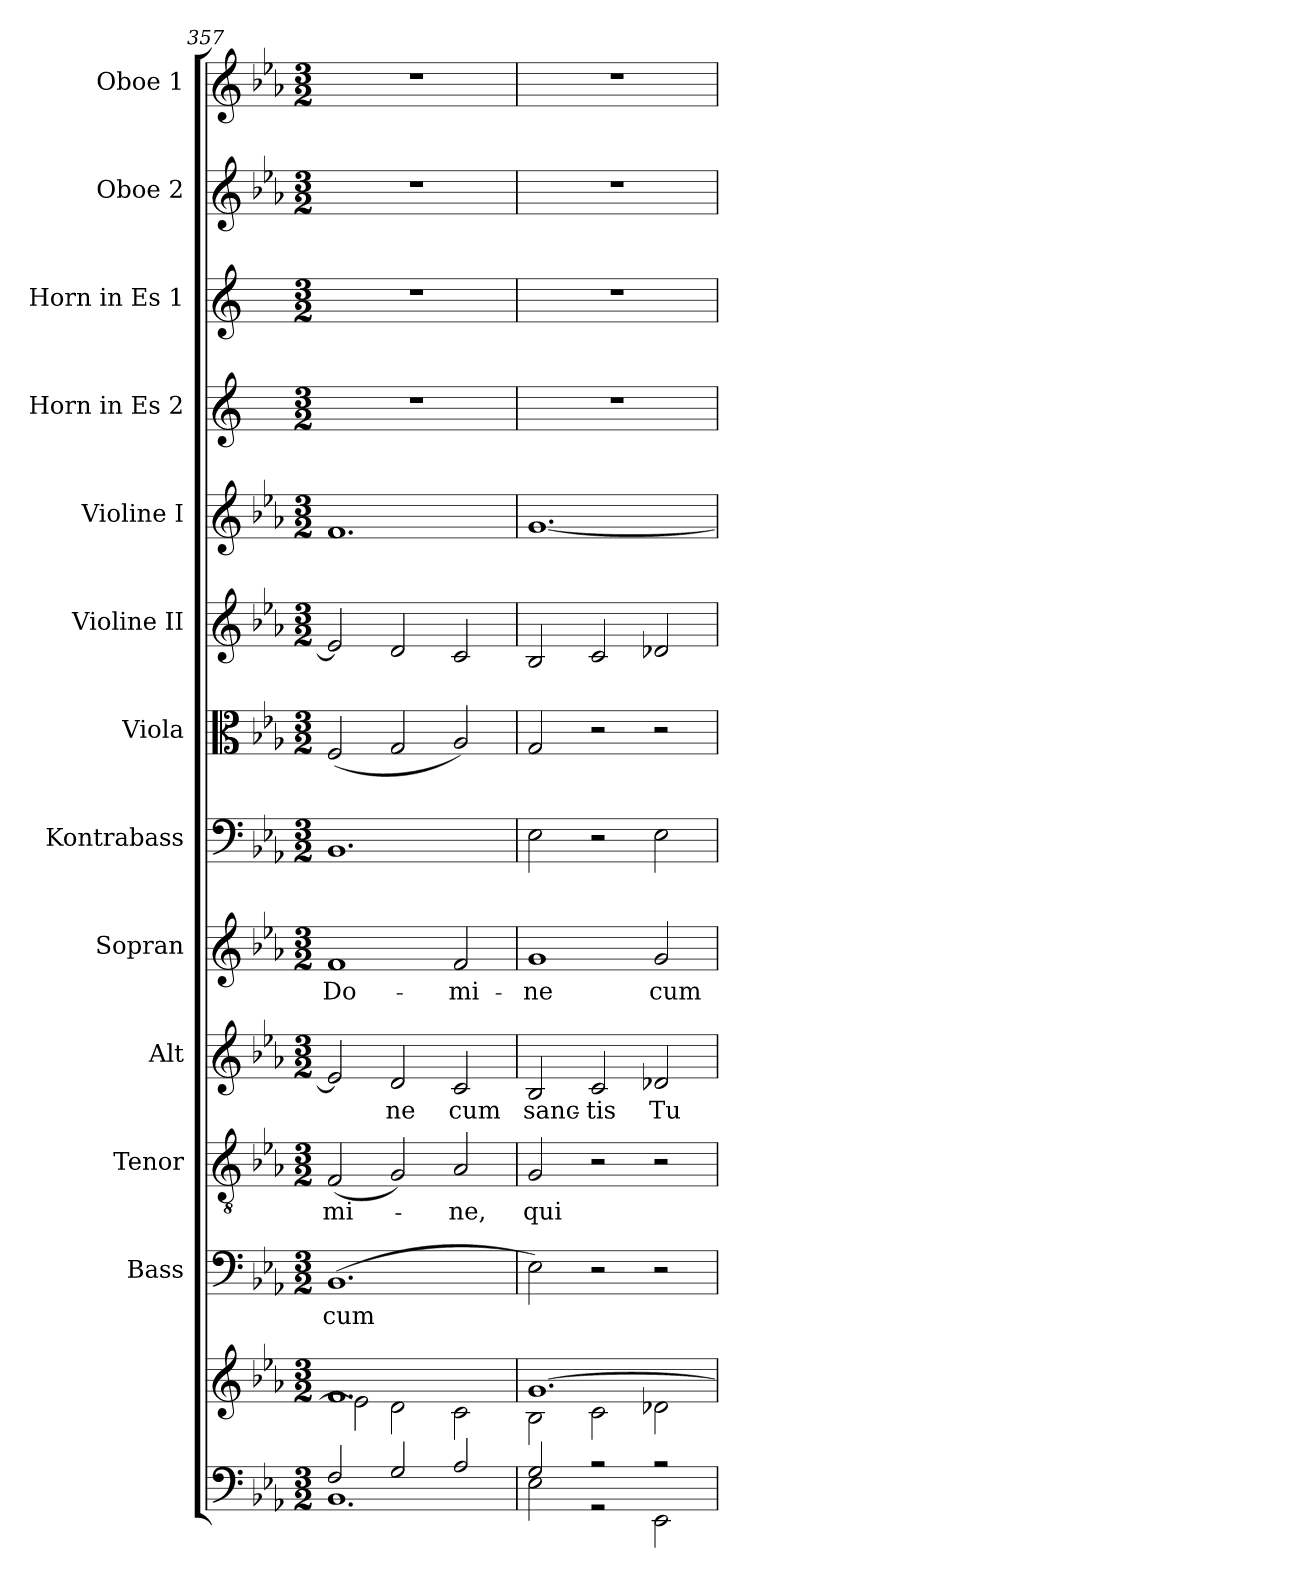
**kern	**kern	**kern	**text	**kern	**text	**kern	**text	**kern	**text	**kern	**kern	**kern	**kern	**kern	**kern	**kern	**kern
*part13	*part13	*part12	*part12	*part11	*part11	*part10	*part10	*part9	*part9	*part8	*part7	*part6	*part5	*part4	*part3	*part2	*part1
*staff14	*staff13	*staff12	*staff12	*staff11	*staff11	*staff10	*staff10	*staff9	*staff9	*staff8	*staff7	*staff6	*staff5	*staff4	*staff3	*staff2	*staff1
*	*	*I"Bass	*	*I"Tenor	*	*I"Alt	*	*I"Sopran	*	*I"Kontrabass	*I"Viola	*I"Violine II	*I"Violine I	*I"Horn in Es 2	*I"Horn in Es 1	*I"Oboe 2	*I"Oboe 1
*	*	*I'B.	*	*I'T.	*	*I'A.	*	*I'S.	*	*I'Kb.	*I'Vla.	*I'Vl. II	*I'Vl. I	*I'Hr. 2	*I'Hr. 1	*I'Ob. 2	*I'Ob. 1
!!LO:PB:g=z
*clefF4	*clefG2	*clefF4	*	*clefGv2	*	*clefG2	*	*clefG2	*	*clefF4	*clefC3	*clefG2	*clefG2	*clefG2	*clefG2	*clefG2	*clefG2
*	*	*	*	*	*	*	*	*	*	*ITrd7c12	*	*	*	*ITrd5c9	*ITrd5c9	*	*
*k[b-e-a-]	*k[b-e-a-]	*k[b-e-a-]	*	*k[b-e-a-]	*	*k[b-e-a-]	*	*k[b-e-a-]	*	*k[b-e-a-]	*k[b-e-a-]	*k[b-e-a-]	*k[b-e-a-]	*k[b-e-a-]	*k[b-e-a-]	*k[b-e-a-]	*k[b-e-a-]
*E-:	*E-:	*E-:	*	*E-:	*	*E-:	*	*E-:	*	*E-:	*E-:	*E-:	*E-:	*E-:	*E-:	*E-:	*E-:
*M3/2	*M3/2	*M3/2	*	*M3/2	*	*M3/2	*	*M3/2	*	*M3/2	*M3/2	*M3/2	*M3/2	*M3/2	*M3/2	*M3/2	*M3/2
=357	=357	=357	=357	=357	=357	=357	=357	=357	=357	=357	=357	=357	=357	=357	=357	=357	=357
*^	*^	*	*	*	*	*	*	*	*	*	*	*	*	*	*	*	*
!	!	!	!	!	!LO:LY:b	!	!LO:LY:b	!	!	!	!LO:LY:b	!	!	!	!	!	!	!	!
2F/	1.BB-	1.f	2e-\]	(>1.BB-	cum	(<2F/	-mi-	2e-/]	.	1f	Do-	1.BBB-	(<2F/	2e-/]	1.f	1.r	1.r	1.r	1.r
!	!	!	!	!	!	!	!	!	!LO:LY:b	!	!	!	!	!	!	!	!	!	!
2G/	.	.	2d\	.	.	2G/)	.	2d/	-ne	.	.	.	2G/	2d/	.	.	.	.	.
!	!	!	!	!	!	!	!LO:LY:b	!	!LO:LY:b	!	!LO:LY:b	!	!	!	!	!	!	!	!
2A-/	.	.	2c\	.	.	2A-/	-ne,	2c/	cum	2f/	-mi-	.	2A-/)	2c/	.	.	.	.	.
=358	=358	=358	=358	=358	=358	=358	=358	=358	=358	=358	=358	=358	=358	=358	=358	=358	=358	=358	=358
!	!	!	!	!	!	!	!LO:LY:b	!	!LO:LY:b	!	!LO:LY:b	!	!	!	!	!	!	!	!
2G/	2E-\	[>1.g	2B-\	2E-\)	.	2G/	qui-	2B-/	sanc-	1g	-ne	2EE-\	2G/	2B-/	[1.g	1.r	1.r	1.r	1.r
!	!	!	!	!	!	!	!	!	!LO:LY:b	!	!	!	!	!	!	!	!	!	!
2r	2r	.	2c\	2r	.	2r	.	2c/	-tis	.	.	2r	2r	2c/	.	.	.	.	.
!	!	!	!	!	!	!	!	!	!LO:LY:b	!	!LO:LY:b	!	!	!	!	!	!	!	!
2r	2EE-\	.	2d-X\	2r	.	2r	.	2d-X/	Tu-	2g/	cum	2EE-\	2r	2d-X/	.	.	.	.	.
*v	*v	*	*	*	*	*	*	*	*	*	*	*	*	*	*	*	*	*	*
*	*v	*v	*	*	*	*	*	*	*	*	*	*	*	*	*	*	*	*
=	=	=	=	=	=	=	=	=	=	=	=	=	=	=	=	=	=
*-	*-	*-	*-	*-	*-	*-	*-	*-	*-	*-	*-	*-	*-	*-	*-	*-	*-
